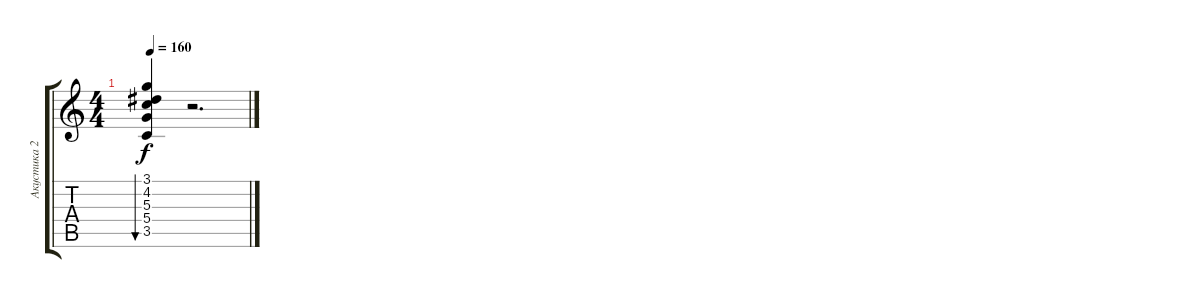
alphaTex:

\track ("Акустика 2" "Акустика 2") {instrument acousticguitarsteel}
\staff {score tabs}
\tuning (E4 B3 G3 D3 A2 E2) {hide}
\ts (4 4)
\tempo 160
\clef g2
\ks c
(3.1 4.2 5.3 5.4 3.5).4{bu 60 dy f} r.2{d}
